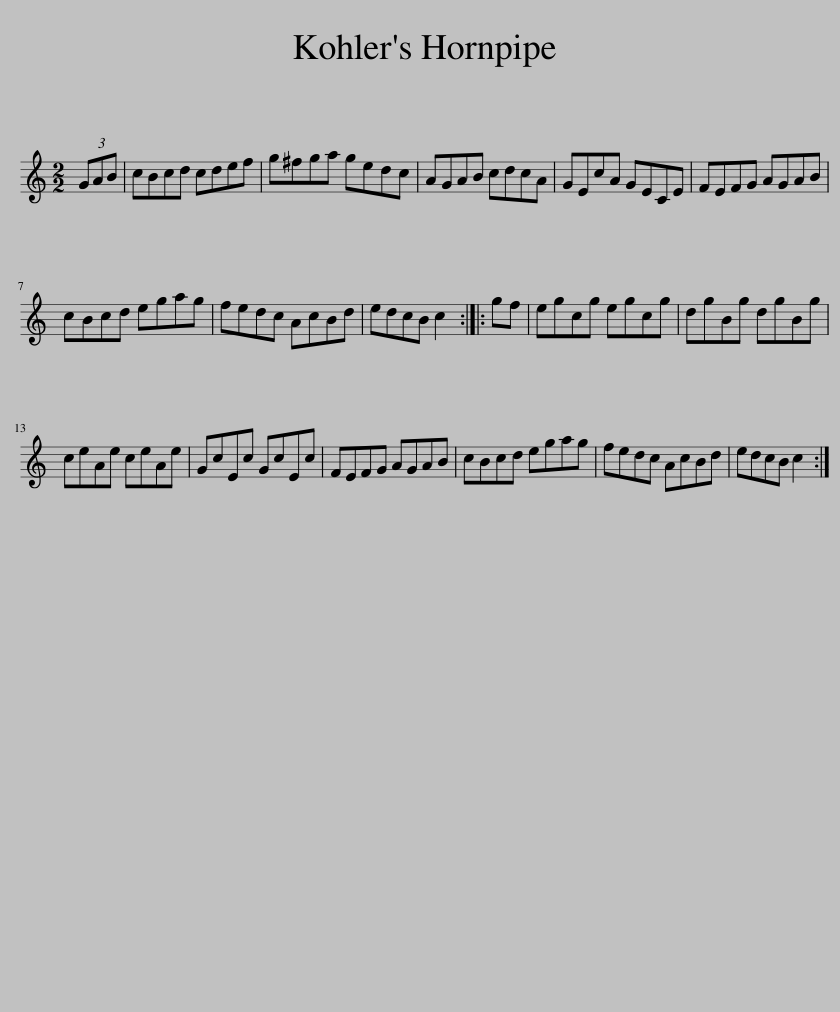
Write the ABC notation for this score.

X:1
L:1/8
M:2/2
I:linebreak $
K:C
V:1 treble
V:1
 (3GAB | cBcd cdef | g^fga gedc | AGAB cdcA | GEcA GECE | %5
 FEFG AGAB |$ cBcd egag | fedc AcBd | edcB c2 :: gf | %10
 egcg egcg | dgBg dgBg |$ ceAe ceAe | GcEc GcEc | FEFG AGAB | %15
 cBcd egag | fedc AcBd | edcB c2 :| %18
